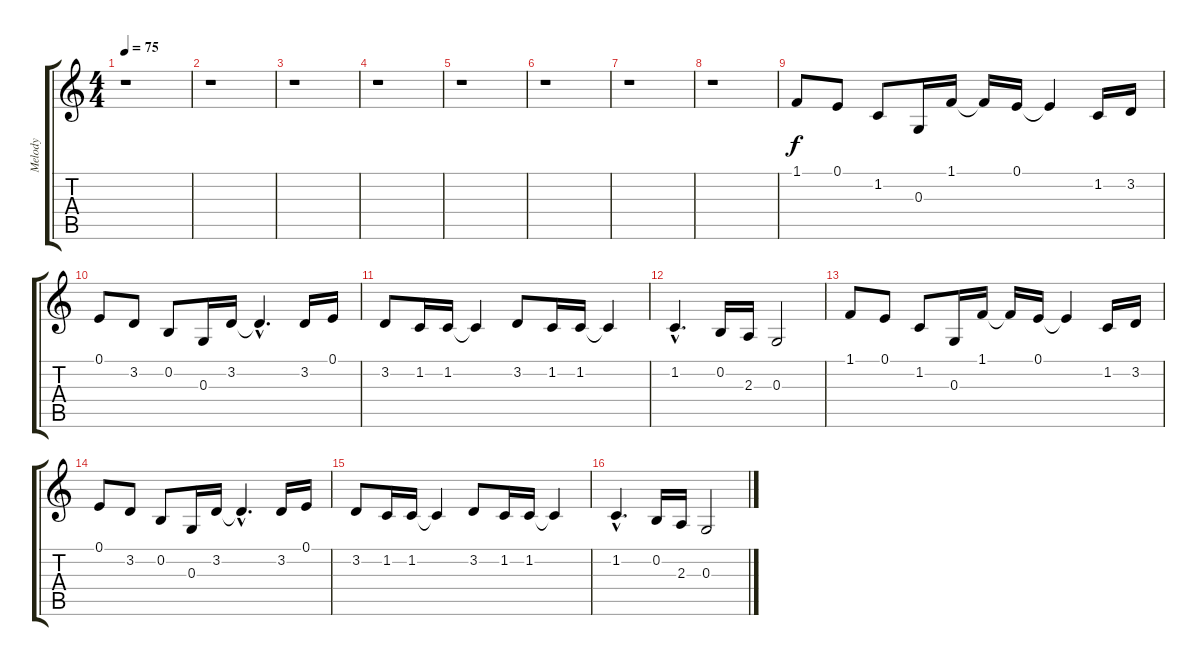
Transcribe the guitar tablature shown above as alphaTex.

\track ("Melody" "Melody") {instrument clavinet}
\staff {score tabs}
\tuning (E4 B3 G3 D3 A2 E2) {hide}
\ts (4 4)
\tempo 75
\clef g2
\ks c
r.1{dy f instrument clavinet} |
r.1 |
r.1 |
r.1 |
r.1 |
r.1 |
r.1 |
r.1 |
1.1.8 0.1.8 1.2.8 0.3.16 1.1.16 1.1{t}.16 0.1.16 0.1{t}.4 1.2.16 3.2.16 |
0.1.8 3.2.8 0.2.8 0.3.16 3.2.16 3.2{hac t}.4{d} 3.2.16 0.1.16 |
3.2.8 1.2.16 1.2.16 1.2{t}.4 3.2.8 1.2.16 1.2.16 1.2{t}.4 |
1.2{hac}.4{d} 0.2.16 2.3.16 0.3.2 |
1.1.8 0.1.8 1.2.8 0.3.16 1.1.16 1.1{t}.16 0.1.16 0.1{t}.4 1.2.16 3.2.16 |
0.1.8 3.2.8 0.2.8 0.3.16 3.2.16 3.2{hac t}.4{d} 3.2.16 0.1.16 |
3.2.8 1.2.16 1.2.16 1.2{t}.4 3.2.8 1.2.16 1.2.16 1.2{t}.4 |
1.2{hac}.4{d} 0.2.16 2.3.16 0.3.2
